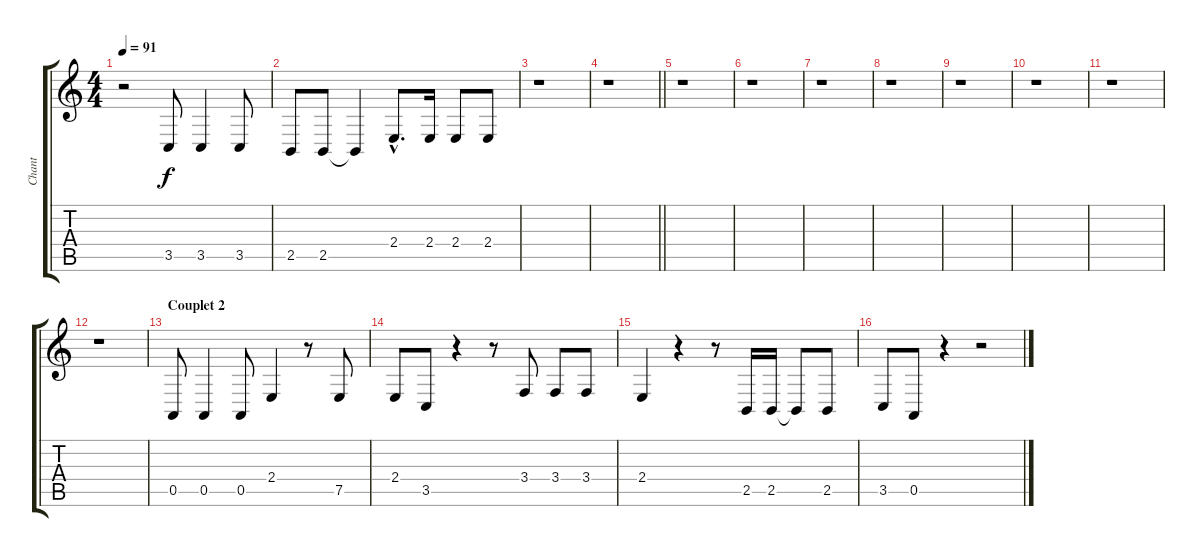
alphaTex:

\track ("Chant" "Chant") {instrument acousticgrandpiano}
\staff {score tabs}
\tuning (E4 B3 G3 D3 A2 E2) {hide}
\ts (4 4)
\tempo 91
\clef g2
\ks c
r.2{dy f} 3.5.8 3.5.4 3.5.8 |
2.5.8 2.5.8 2.5{t}.4 2.4{hac}.8{d} 2.4.16 2.4.8 2.4.8 |
r.1 |
\barLineRight lightlight
r.1 |
r.1 |
r.1 |
r.1 |
r.1 |
r.1 |
r.1 |
r.1 |
r.1 |
\section ("" "Couplet 2")
0.5.8 0.5.4 0.5.8 2.4.4 r.8 7.5.8 |
2.4.8 3.5.8 r.4 r.8 3.4.8 3.4.8 3.4.8 |
2.4.4 r.4 r.8 2.5.16 2.5.16 2.5{t}.8 2.5.8 |
3.5.8 0.5.8 r.4 r.2
